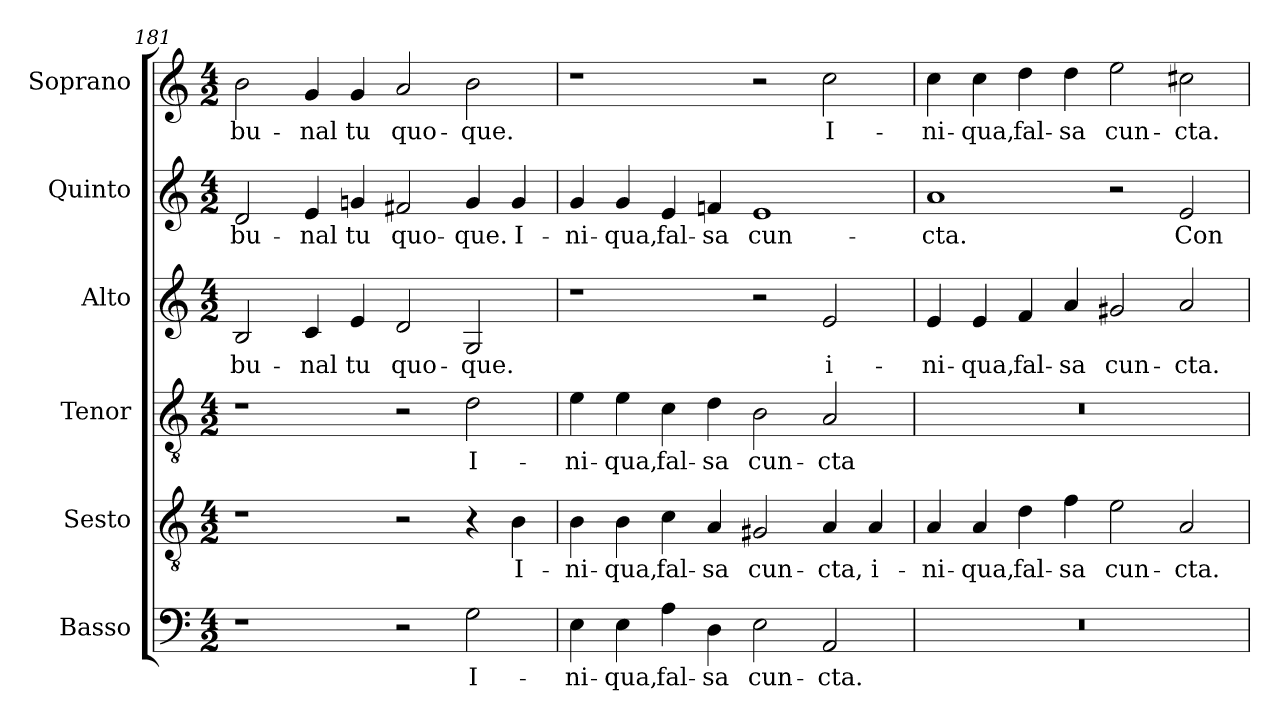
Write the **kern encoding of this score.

**kern	**text	**kern	**text	**kern	**text	**kern	**text	**kern	**text	**kern	**text
*part6	*part6	*part5	*part5	*part4	*part4	*part3	*part3	*part2	*part2	*part1	*part1
*staff6	*staff6	*staff5	*staff5	*staff4	*staff4	*staff3	*staff3	*staff2	*staff2	*staff1	*staff1
*I"Basso	*	*I"Sesto	*	*I"Tenor	*	*I"Alto	*	*I"Quinto	*	*I"Soprano	*
*I'B.	*	*I'Ss.	*	*I'T.	*	*I'A.	*	*I'Q.	*	*I'S.	*
*clefF4	*	*clefGv2	*	*clefGv2	*	*clefG2	*	*clefG2	*	*clefG2	*
*	*	*ITrd7c12	*	*ITrd7c12	*	*	*	*	*	*	*
*k[]	*	*k[]	*	*k[]	*	*k[]	*	*k[]	*	*k[]	*
*C:	*	*C:	*	*C:	*	*C:	*	*C:	*	*C:	*
*M4/2	*	*M4/2	*	*M4/2	*	*M4/2	*	*M4/2	*	*M4/2	*
=181	=181	=181	=181	=181	=181	=181	=181	=181	=181	=181	=181
!	!	!	!	!	!	!	!LO:LY:b:color=#000000	!	!	!	!
!	!	!	!	!	!	!	!	!	!LO:LY:b:color=#000000	!	!
!	!	!	!	!	!	!	!	!	!	!	!LO:LY:b:color=#000000
1r	.	1r	.	1r	.	2Bi/	-bu-	2di/	-bu-	2bi\	-bu-
!	!	!	!	!	!	!	!LO:LY:b:color=#000000	!	!	!	!
!	!	!	!	!	!	!	!	!	!LO:LY:b:color=#000000	!	!
!	!	!	!	!	!	!	!	!	!	!	!LO:LY:b:color=#000000
.	.	.	.	.	.	4ci/	-nal	4ei/	-nal	4gi/	-nal
!	!	!	!	!	!	!	!LO:LY:b:color=#000000	!	!	!	!
!	!	!	!	!	!	!	!	!	!LO:LY:b:color=#000000	!	!
!	!	!	!	!	!	!	!	!	!	!	!LO:LY:b:color=#000000
.	.	.	.	.	.	4ei/	tu	4gni/	tu	4gi/	tu
!	!	!	!	!	!	!	!LO:LY:b:color=#000000	!	!	!	!
!	!	!	!	!	!	!	!	!	!LO:LY:b:color=#000000	!	!
!	!	!	!	!	!	!	!	!	!	!	!LO:LY:b:color=#000000
2r	.	2r	.	2r	.	2di/	quo-	2f#Xi/	quo-	2ai/	quo-
!	!LO:LY:b:color=#000000	!	!	!	!	!	!	!	!	!	!
!	!	!	!	!	!LO:LY:b:color=#000000	!	!	!	!	!	!
!	!	!	!	!	!	!	!LO:LY:b:color=#000000	!	!	!	!
!	!	!	!	!	!	!	!	!	!LO:LY:b:color=#000000	!	!
!	!	!	!	!	!	!	!	!	!	!	!LO:LY:b:color=#000000
2Gi\	I-	4r	.	2Di\	I-	2Gi/	-que.	4gi/	-que.	2bi\	-que.
!	!	!	!LO:LY:b:color=#000000	!	!	!	!	!	!	!	!
!	!	!	!	!	!	!	!	!	!LO:LY:b:color=#000000	!	!
.	.	4BBi\	I-	.	.	.	.	4gi/	I-	.	.
=182	=182	=182	=182	=182	=182	=182	=182	=182	=182	=182	=182
!	!LO:LY:b:color=#000000	!	!	!	!	!	!	!	!	!	!
!	!	!	!LO:LY:b:color=#000000	!	!	!	!	!	!	!	!
!	!	!	!	!	!LO:LY:b:color=#000000	!	!	!	!	!	!
!	!	!	!	!	!	!	!	!	!LO:LY:b:color=#000000	!	!
4Ei\	-ni-	4BBi\	-ni-	4Ei\	-ni-	1r	.	4gi/	-ni-	1r	.
!	!LO:LY:b:color=#000000	!	!	!	!	!	!	!	!	!	!
!	!	!	!LO:LY:b:color=#000000	!	!	!	!	!	!	!	!
!	!	!	!	!	!LO:LY:b:color=#000000	!	!	!	!	!	!
!	!	!	!	!	!	!	!	!	!LO:LY:b:color=#000000	!	!
4Ei\	-qua,	4BBi\	-qua,	4Ei\	-qua,	.	.	4gi/	-qua,	.	.
!	!LO:LY:b:color=#000000	!	!	!	!	!	!	!	!	!	!
!	!	!	!LO:LY:b:color=#000000	!	!	!	!	!	!	!	!
!	!	!	!	!	!LO:LY:b:color=#000000	!	!	!	!	!	!
!	!	!	!	!	!	!	!	!	!LO:LY:b:color=#000000	!	!
4Ai\	fal-	4Ci\	fal-	4Ci\	fal-	.	.	4ei/	fal-	.	.
!	!LO:LY:b:color=#000000	!	!	!	!	!	!	!	!	!	!
!	!	!	!LO:LY:b:color=#000000	!	!	!	!	!	!	!	!
!	!	!	!	!	!LO:LY:b:color=#000000	!	!	!	!	!	!
!	!	!	!	!	!	!	!	!	!LO:LY:b:color=#000000	!	!
4Di\	-sa	4AAi/	-sa	4Di\	-sa	.	.	4fni/	-sa	.	.
!	!LO:LY:b:color=#000000	!	!	!	!	!	!	!	!	!	!
!	!	!	!LO:LY:b:color=#000000	!	!	!	!	!	!	!	!
!	!	!	!	!	!LO:LY:b:color=#000000	!	!	!	!	!	!
!	!	!	!	!	!	!	!	!	!LO:LY:b:color=#000000	!	!
2Ei\	cun-	2GG#Xi/	cun-	2BBi\	cun-	2r	.	1ei	cun-	2r	.
!	!LO:LY:b:color=#000000	!	!	!	!	!	!	!	!	!	!
!	!	!	!LO:LY:b:color=#000000	!	!	!	!	!	!	!	!
!	!	!	!	!	!LO:LY:b:color=#000000	!	!	!	!	!	!
!	!	!	!	!	!	!	!LO:LY:b:color=#000000	!	!	!	!
!	!	!	!	!	!	!	!	!	!	!	!LO:LY:b:color=#000000
2AAi/	-cta.	4AAi/	-cta,	2AAi/	-cta	2ei/	i-	.	.	2cci\	I-
!	!	!	!LO:LY:b:color=#000000	!	!	!	!	!	!	!	!
.	.	4AAi/	i-	.	.	.	.	.	.	.	.
=183	=183	=183	=183	=183	=183	=183	=183	=183	=183	=183	=183
!LO:N:vis=1	!	!	!	!	!	!	!	!	!	!	!
!	!	!	!LO:LY:b:color=#000000	!LO:N:vis=1	!	!	!	!	!	!	!
!	!	!	!	!	!	!	!LO:LY:b:color=#000000	!	!	!	!
!	!	!	!	!	!	!	!	!	!LO:LY:b:color=#000000	!	!
!	!	!	!	!	!	!	!	!	!	!	!LO:LY:b:color=#000000
0r	.	4AAi/	-ni-	0r	.	4ei/	-ni-	1ai	-cta.	4cci\	-ni-
!	!	!	!LO:LY:b:color=#000000	!	!	!	!	!	!	!	!
!	!	!	!	!	!	!	!LO:LY:b:color=#000000	!	!	!	!
!	!	!	!	!	!	!	!	!	!	!	!LO:LY:b:color=#000000
.	.	4AAi/	-qua,	.	.	4ei/	-qua,	.	.	4cci\	-qua,
!	!	!	!LO:LY:b:color=#000000	!	!	!	!	!	!	!	!
!	!	!	!	!	!	!	!LO:LY:b:color=#000000	!	!	!	!
!	!	!	!	!	!	!	!	!	!	!	!LO:LY:b:color=#000000
.	.	4Di\	fal-	.	.	4fi/	fal-	.	.	4ddi\	fal-
!	!	!	!LO:LY:b:color=#000000	!	!	!	!	!	!	!	!
!	!	!	!	!	!	!	!LO:LY:b:color=#000000	!	!	!	!
!	!	!	!	!	!	!	!	!	!	!	!LO:LY:b:color=#000000
.	.	4Fi\	-sa	.	.	4ai/	-sa	.	.	4ddi\	-sa
!	!	!	!LO:LY:b:color=#000000	!	!	!	!	!	!	!	!
!	!	!	!	!	!	!	!LO:LY:b:color=#000000	!	!	!	!
!	!	!	!	!	!	!	!	!	!	!	!LO:LY:b:color=#000000
.	.	2Ei\	cun-	.	.	2g#Xi/	cun-	2r	.	2eei\	cun-
!	!	!	!LO:LY:b:color=#000000	!	!	!	!	!	!	!	!
!	!	!	!	!	!	!	!LO:LY:b:color=#000000	!	!	!	!
!	!	!	!	!	!	!	!	!	!LO:LY:b:color=#000000	!	!
!	!	!	!	!	!	!	!	!	!	!	!LO:LY:b:color=#000000
.	.	2AAi/	-cta.	.	.	2ai/	-cta.	2ei/	Con-	2cc#Xi\	-cta.
=	=	=	=	=	=	=	=	=	=	=	=
*-	*-	*-	*-	*-	*-	*-	*-	*-	*-	*-	*-
